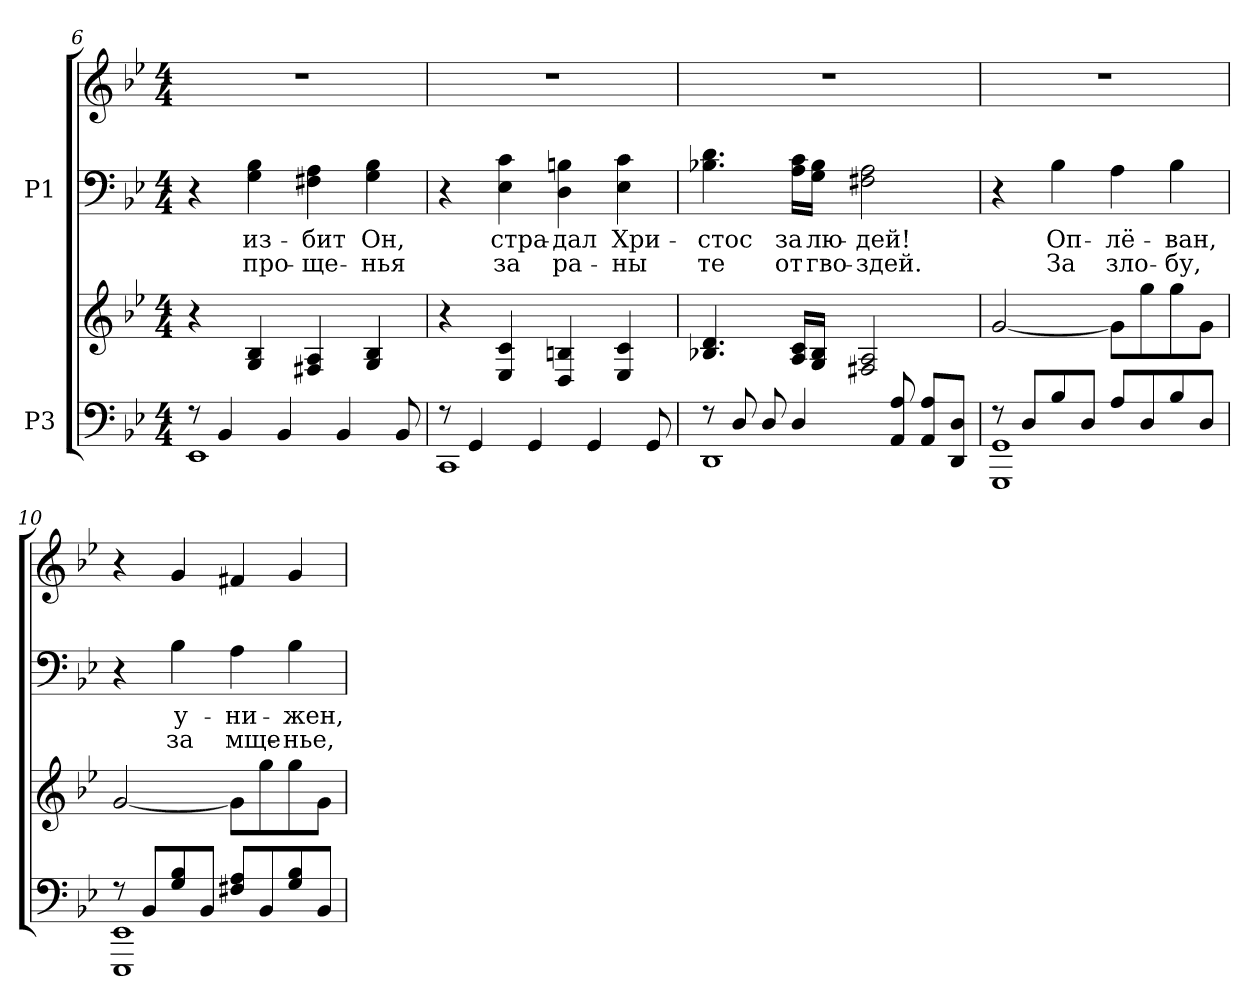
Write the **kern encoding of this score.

**kern	**kern	**kern	**text	**text	**kern
*part2	*part2	*part1	*part1	*part1	*part1
*staff4	*staff3	*staff2	*staff2	*staff2	*staff1
*I"P3	*	*I"P1	*	*	*
*clefF4	*clefG2	*clefF4	*	*	*clefG2
*k[b-e-]	*k[b-e-]	*k[b-e-]	*	*	*k[b-e-]
*g:	*g:	*g:	*	*	*g:
*M4/4	*M4/4	*M4/4	*	*	*M4/4
=6	=6	=6	=6	=6	=6
*^	*	*	*	*	*
8r	1EE-i	4r	4r	.	.	1r
4BB-i/	.	.	.	.	.	.
!	!	!	!	!LO:LY:a:color=#000000	!LO:LY:a:color=#000000	!
.	.	4Gi/ 4B-i	4Gi\ 4B-i	из-	про-	.
4BB-i/	.	.	.	.	.	.
!	!	!	!	!LO:LY:a:color=#000000	!LO:LY:a:color=#000000	!
.	.	4F#Xi/ 4Ai	4F#Xi\ 4Ai	-бит	-ще-	.
4BB-i/	.	.	.	.	.	.
!	!	!	!	!LO:LY:a:color=#000000	!LO:LY:a:color=#000000	!
.	.	4Gi/ 4B-i	4Gi\ 4B-i	Он,	-нья	.
8BB-i/	.	.	.	.	.	.
=7	=7	=7	=7	=7	=7	=7
8r	1CCi	4r	4r	.	.	1r
4GGi/	.	.	.	.	.	.
!	!	!	!	!LO:LY:a:color=#000000	!LO:LY:a:color=#000000	!
.	.	4E-i/ 4ci	4E-i\ 4ci	стра-	за	.
4GGi/	.	.	.	.	.	.
!	!	!	!	!LO:LY:a:color=#000000	!LO:LY:a:color=#000000	!
.	.	4Di/ 4Bni	4Di\ 4Bni	-дал	ра-	.
4GGi/	.	.	.	.	.	.
!	!	!	!	!LO:LY:a:color=#000000	!LO:LY:a:color=#000000	!
.	.	4E-i/ 4ci	4E-i\ 4ci	Хри-	-ны	.
8GGi/	.	.	.	.	.	.
=8	=8	=8	=8	=8	=8	=8
!	!	!	!	!LO:LY:a:color=#000000	!LO:LY:a:color=#000000	!
8r	1DDi	4.B-Xi/ 4.di	4.B-Xi\ 4.di	-стос	те	1r
8Di/	.	.	.	.	.	.
8Di/	.	.	.	.	.	.
!	!	!	!	!LO:LY:a:color=#000000	!LO:LY:a:color=#000000	!
4Di/	.	16Ai/ 16ciLL	16Ai\ 16ciLL	за	от	.
!	!	!	!	!LO:LY:a:color=#000000	!LO:LY:a:color=#000000	!
.	.	16Gi/ 16B-iJJ	16Gi\ 16B-iJJ	лю-	гво-	.
!	!	!	!	!LO:LY:a:color=#000000	!LO:LY:a:color=#000000	!
.	.	2F#Xi/ 2Ai	2F#Xi\ 2Ai	-дей!	-здей.	.
8AAi/ 8Ai	.	.	.	.	.	.
8AAi/ 8AiL	.	.	.	.	.	.
8DDi/ 8DiJ	.	.	.	.	.	.
!!LO:LB:g=z
=9	=9	=9	=9	=9	=9	=9
8r	1GGGi 1GGi	[<2gi/	4r	.	.	1r
8Di/L	.	.	.	.	.	.
!	!	!	!	!LO:LY:a:color=#000000	!LO:LY:a:color=#000000	!
8B-i/	.	.	4B-i\	Оп-	За	.
8Di/J	.	.	.	.	.	.
!	!	!	!	!LO:LY:a:color=#000000	!LO:LY:a:color=#000000	!
8Ai/L	.	8gi\L]	4Ai\	-лё-	зло-	.
8Di/	.	8ggi\	.	.	.	.
!	!	!	!	!LO:LY:a:color=#000000	!LO:LY:a:color=#000000	!
8B-i/	.	8ggi\	4B-i\	-ван,	-бу,	.
8Di/J	.	8gi\J	.	.	.	.
=10	=10	=10	=10	=10	=10	=10
8r	1EEE-i 1EE-i	[<2gi/	4r	.	.	4r
8BB-i/L	.	.	.	.	.	.
!	!	!	!	!LO:LY:a:color=#000000	!LO:LY:a:color=#000000	!
8Gi/ 8B-i	.	.	4B-i\	у-	за	4gi/
8BB-i/J	.	.	.	.	.	.
!	!	!	!	!LO:LY:a:color=#000000	!LO:LY:a:color=#000000	!
8F#Xi/ 8AiL	.	8gi\L]	4Ai\	-ни-	мще-	4f#Xi/
8BB-i/	.	8ggi\	.	.	.	.
!	!	!	!	!LO:LY:a:color=#000000	!LO:LY:a:color=#000000	!
8Gi/ 8B-i	.	8ggi\	4B-i\	-жен,	-нье,	4gi/
8BB-i/J	.	8gi\J	.	.	.	.
*v	*v	*	*	*	*	*
=	=	=	=	=	=
*-	*-	*-	*-	*-	*-
